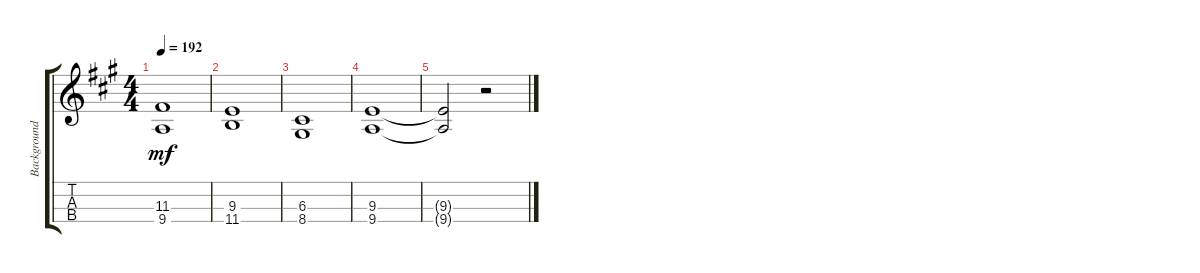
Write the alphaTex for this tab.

\track ("Background Vocal" "Background") {instrument viola}
\staff {score tabs}
\tuning (A4 D4 G3 C3) {hide}
\ts (4 4)
\tempo 192
\clef g2
\ks a
(11.3 9.4).1{dy mf} |
(9.3 11.4).1 |
(6.3 8.4).1 |
(9.3 9.4).1 |
(9.3{t} 9.4{t}).2 r.2
